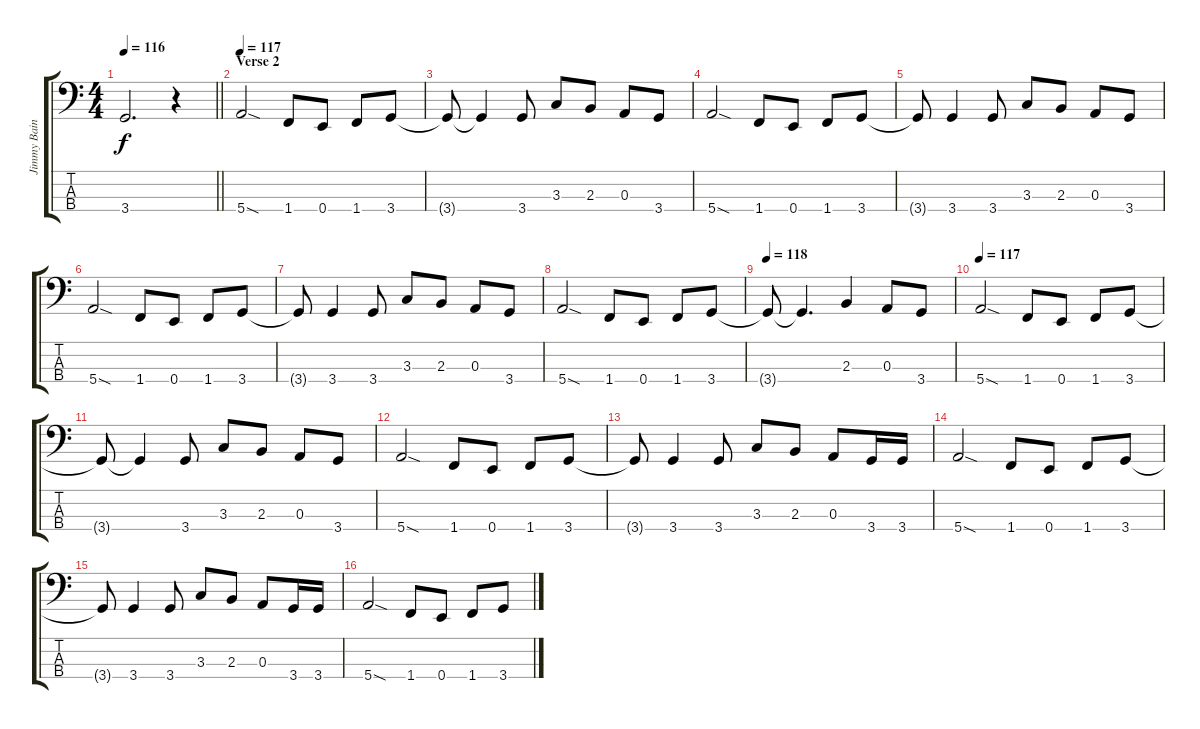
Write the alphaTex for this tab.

\track ("Jimmy Bain" "Jimmy Bain") {instrument electricbasspick}
\staff {score tabs}
\tuning (G2 D2 A1 E1) {hide}
\ts (4 4)
\tempo 116
\clef f4
\barLineRight lightlight
\ks c
3.4{t}.2{d dy f} r.4 |
\section ("" "Verse 2")
\tempo 117
5.4{sod}.2 1.4.8 0.4.8 1.4.8 3.4.8 |
3.4{t}.8 3.4{t}.4 3.4.8 3.3.8 2.3.8 0.3.8 3.4.8 |
5.4{sod}.2 1.4.8 0.4.8 1.4.8 3.4.8 |
3.4{t}.8 3.4.4 3.4.8 3.3.8 2.3.8 0.3.8 3.4.8 |
5.4{sod}.2 1.4.8 0.4.8 1.4.8 3.4.8 |
3.4{t}.8 3.4.4 3.4.8 3.3.8 2.3.8 0.3.8 3.4.8 |
5.4{sod}.2 1.4.8 0.4.8 1.4.8 3.4.8 |
\tempo 118
3.4{t}.8 3.4{t}.4{d} 2.3.4 0.3.8 3.4.8 |
\tempo 117
5.4{sod}.2 1.4.8 0.4.8 1.4.8 3.4.8 |
3.4{t}.8 3.4{t}.4 3.4.8 3.3.8 2.3.8 0.3.8 3.4.8 |
5.4{sod}.2 1.4.8 0.4.8 1.4.8 3.4.8 |
3.4{t}.8 3.4.4 3.4.8 3.3.8 2.3.8 0.3.8 3.4.16 3.4.16 |
5.4{sod}.2 1.4.8 0.4.8 1.4.8 3.4.8 |
3.4{t}.8 3.4.4 3.4.8 3.3.8 2.3.8 0.3.8 3.4.16 3.4.16 |
5.4{sod}.2 1.4.8 0.4.8 1.4.8 3.4.8
